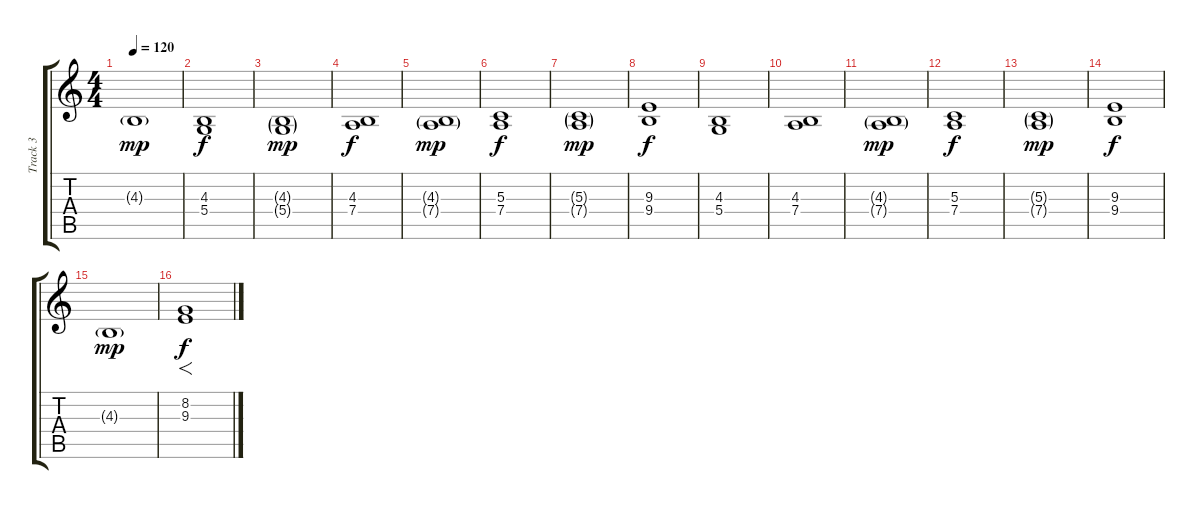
\track ("Track 3" "Track 3") {instrument cello}
\staff {score tabs}
\tuning (E4 B3 G3 D3 A2 E2) {hide}
\ts (4 4)
\tempo 120
\clef g2
\ks c
4.3{g}.1{dy mp} |
(4.3 5.4).1{dy f} |
(4.3{g} 5.4{g}).1{dy mp} |
(4.3 7.4).1{dy f} |
(4.3{g} 7.4{g}).1{dy mp} |
(5.3 7.4).1{dy f} |
(5.3{g} 7.4{g}).1{dy mp} |
(9.3 9.4).1{dy f} |
(4.3 5.4).1 |
(4.3 7.4).1 |
(4.3{g} 7.4{g}).1{dy mp} |
(5.3 7.4).1{dy f} |
(5.3{g} 7.4{g}).1{dy mp} |
(9.3 9.4).1{dy f} |
4.3{g}.1{dy mp} |
(8.2 9.3).1{f dy f}
